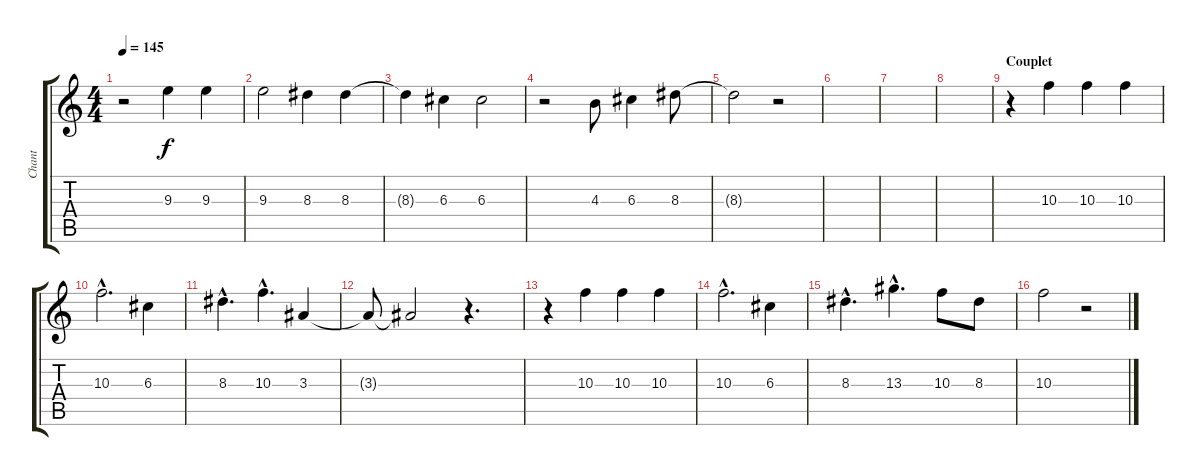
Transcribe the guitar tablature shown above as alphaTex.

\track ("Chant" "Chant") {instrument acousticguitarnylon}
\staff {score tabs}
\tuning (E4 B3 G3 D3 A2 E2) {hide}
\ts (4 4)
\tempo 145
\clef g2
\ks c
r.2{dy f} 9.3.4 9.3.4 |
9.3.2 8.3.4 8.3.4 |
8.3{t}.4 6.3.4 6.3.2 |
r.2 4.3.8 6.3.4 8.3.8 |
8.3{t}.2 r.2 |
|
|
|
\section ("" "Couplet")
r.4 10.3.4 10.3.4 10.3.4 |
10.3{hac}.2{d} 6.3.4 |
8.3{hac}.4{d} 10.3{hac}.4{d} 3.3.4 |
3.3{t}.8 3.3{t}.2 r.4{d} |
r.4 10.3.4 10.3.4 10.3.4 |
10.3{hac}.2{d} 6.3.4 |
8.3{hac}.4{d} 13.3{hac}.4{d} 10.3.8 8.3.8 |
10.3.2 r.2
